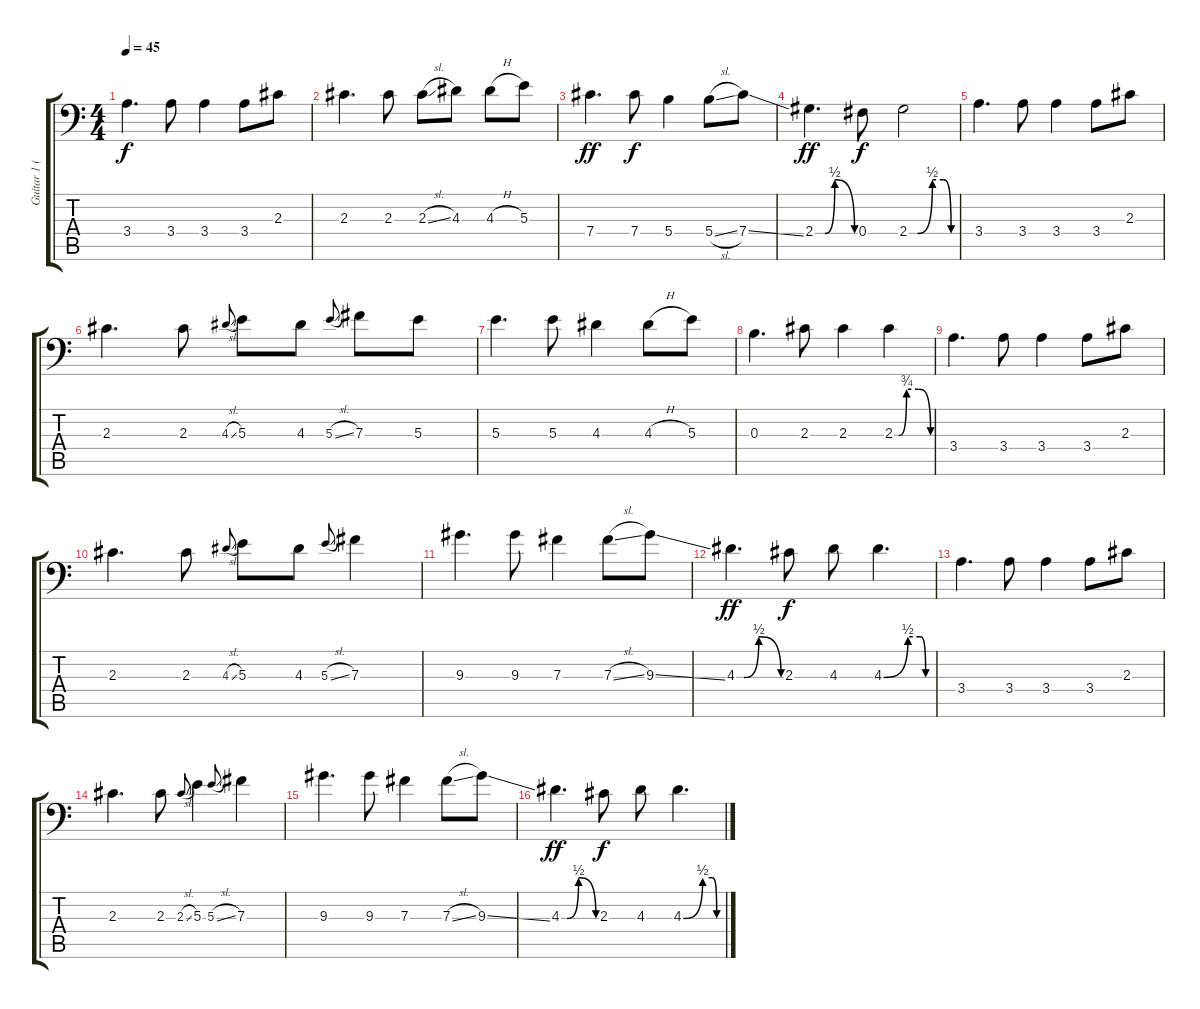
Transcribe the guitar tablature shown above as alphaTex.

\track ("Guitar 1 (Distortion)" "Guitar 1 (") {instrument distortionguitar}
\staff {score tabs}
\tuning (Ab3 Eb3 B2 Gb2 Db2 Ab1) {hide}
\ts (4 4)
\tempo 45
\clef f4
\ks c
3.4.4{d dy f} 3.4.8 3.4.4 3.4.8 2.3.8 |
2.3.4{d} 2.3.8 2.3{sl}.8 4.3.8 4.3{h}.8 5.3.8 |
7.4.4{d dy ff} 7.4.8{dy f} 5.4.4 5.4{sl}.8 7.4{ss}.8 |
2.4{be (custom 0 0 15 0 30 2 60 0)}.4{d dy ff} 0.4.8{dy f} 2.4{be (custom 0 0 11 0 30 2 44 2 54 0 60 0)}.2 |
3.4.4{d} 3.4.8 3.4.4 3.4.8 2.3.8 |
2.3.4{d} 2.3.8 4.3{sl}.8{gr onbeat} 5.3.8 4.3.8 5.3{sl}.8{gr onbeat} 7.3.8 5.3.8 |
5.3.4{d} 5.3.8 4.3.4 4.3{h}.8 5.3.8 |
0.3.4{d} 2.3.8 2.3.4 2.3{be (custom 0 0 7 0 20 3 40 3 60 0)}.4 |
3.4.4{d} 3.4.8 3.4.4 3.4.8 2.3.8 |
2.3.4{d} 2.3.8 4.3{sl}.8{gr onbeat} 5.3.8 4.3.8 5.3{sl}.8{gr onbeat} 7.3.4 |
9.3.4{d} 9.3.8 7.3.4 7.3{sl}.8 9.3{ss}.8 |
4.3{be (custom 0 0 10 0 30 2 60 0)}.4{d dy ff} 2.3.8{dy f} 4.3.8 4.3{be (custom 0 0 30 2 45 2 52 0 60 0)}.4{d} |
3.4.4{d} 3.4.8 3.4.4 3.4.8 2.3.8 |
2.3.4{d} 2.3.8 2.3{sl}.8{gr onbeat} 5.3.4 5.3{sl}.8{gr onbeat} 7.3.4 |
9.3.4{d} 9.3.8 7.3.4 7.3{sl}.8 9.3{ss}.8 |
4.3{be (custom 0 0 10 0 30 2 60 0)}.4{d dy ff} 2.3.8{dy f} 4.3.8 4.3{be (custom 0 0 30 2 45 2 52 0 60 0)}.4{d}
